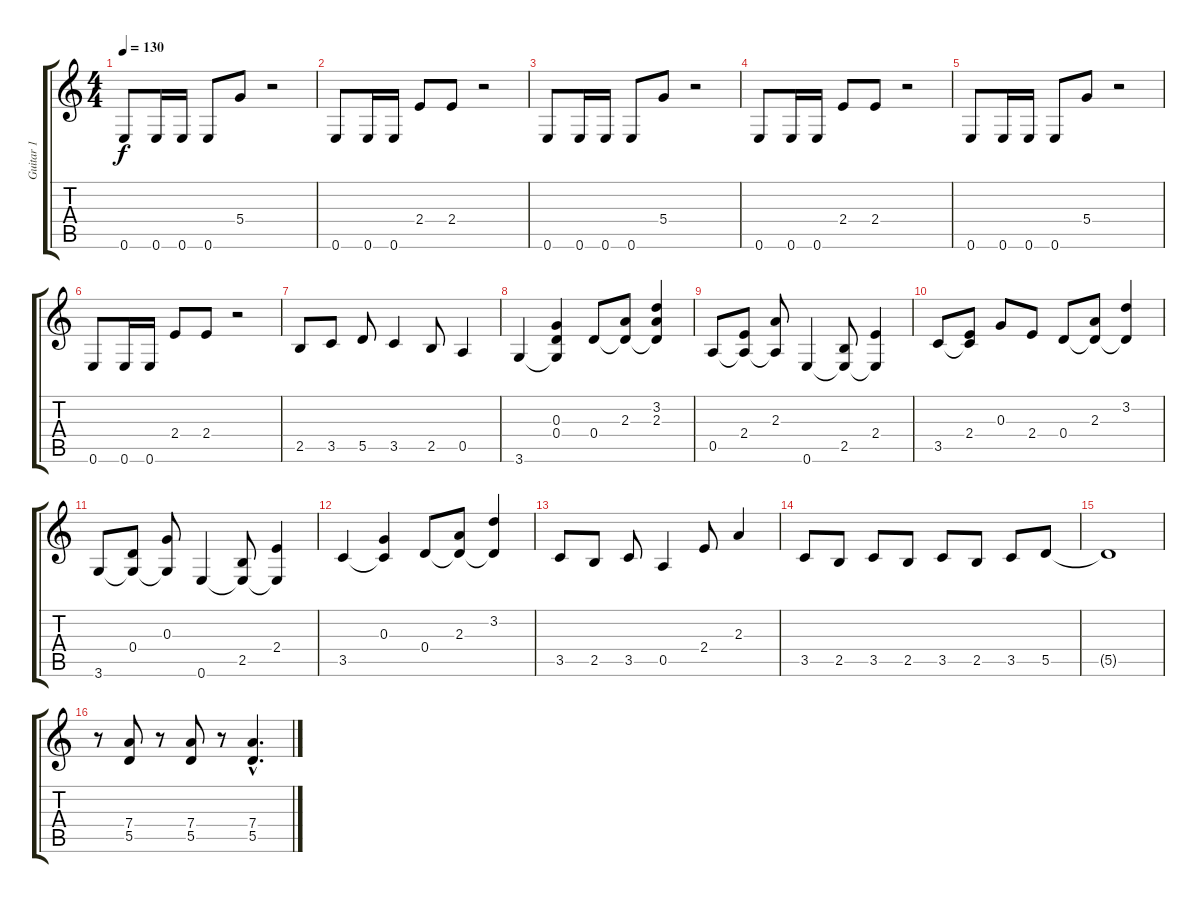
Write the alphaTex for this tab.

\track ("Guitar 1" "Guitar 1") {instrument overdrivenguitar}
\staff {score tabs}
\tuning (E4 B3 G3 D3 A2 E2) {hide}
\ts (4 4)
\tempo 130
\clef g2
\ks c
0.6.8{dy f} 0.6.16 0.6.16 0.6.8 5.4.8 r.2 |
0.6.8 0.6.16 0.6.16 2.4.8 2.4.8 r.2 |
0.6.8 0.6.16 0.6.16 0.6.8 5.4.8 r.2 |
0.6.8 0.6.16 0.6.16 2.4.8 2.4.8 r.2 |
0.6.8 0.6.16 0.6.16 0.6.8 5.4.8 r.2 |
0.6.8 0.6.16 0.6.16 2.4.8 2.4.8 r.2 |
2.5.8 3.5.8 5.5.8 3.5.4 2.5.8 0.5.4 |
3.6.4 (0.3 0.4 3.6{t}).4 0.4.8 (2.3 0.4{t}).8 (3.2 2.3 0.4{t}).4 |
0.5.8 (2.4 0.5{t}).8 (2.3 0.5{t}).8 0.6.4 (2.5 0.6{t}).8 (2.4 0.6{t}).4 |
3.5.8 (2.4 3.5{t}).8 0.3.8 2.4.8 0.4.8 (2.3 0.4{t}).8 (3.2 0.4{t}).4 |
3.6.8 (0.4 3.6{t}).8 (0.3 3.6{t}).8 0.6.4 (2.5 0.6{t}).8 (2.4 0.6{t}).4 |
3.5.4 (0.3 3.5{t}).4 0.4.8 (2.3 0.4{t}).8 (3.2 0.4{t}).4 |
3.5.8 2.5.8 3.5.8 0.5.4 2.4.8 2.3.4 |
3.5.8 2.5.8 3.5.8 2.5.8 3.5.8 2.5.8 3.5.8 5.5.8 |
5.5{t}.1 |
r.8 (7.4 5.5).8 r.8 (7.4 5.5).8 r.8 (7.4{hac} 5.5{hac}).4{d}
